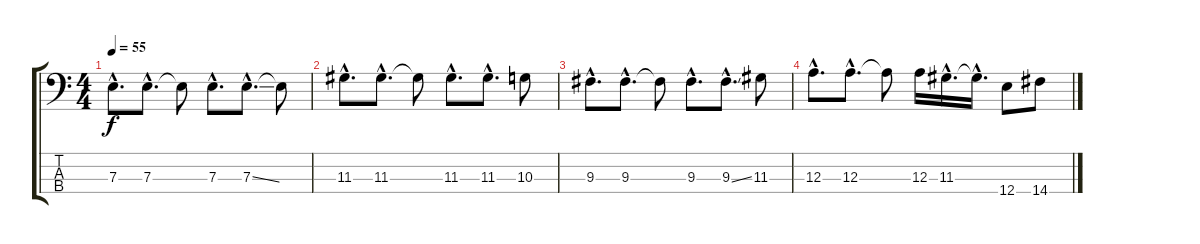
\track "" {instrument electricbassfinger}
\staff {score tabs}
\tuning (G2 D2 A1 E1) {hide}
\ts (4 4)
\tempo 55
\clef f4
\ks c
7.3{hac}.8{d dy f} 7.3{hac}.8{d} 7.3{t}.8 7.3{hac}.8{d} 7.3{ss hac}.8{d} 7.3{t}.8 |
11.3{hac}.8{d} 11.3{hac}.8{d} 11.3{t}.8 11.3{hac}.8{d} 11.3{hac}.8{d} 10.3.8 |
9.3{hac}.8{d} 9.3{hac}.8{d} 9.3{t}.8 9.3{hac}.8{d} 9.3{ss hac}.8{d} 11.3.8 |
12.3{hac}.8{d} 12.3{hac}.8{d} 12.3{t}.8 12.3.16 11.3{hac}.16{d} 11.3{hac t}.16{d} 12.4.8 14.4.8
